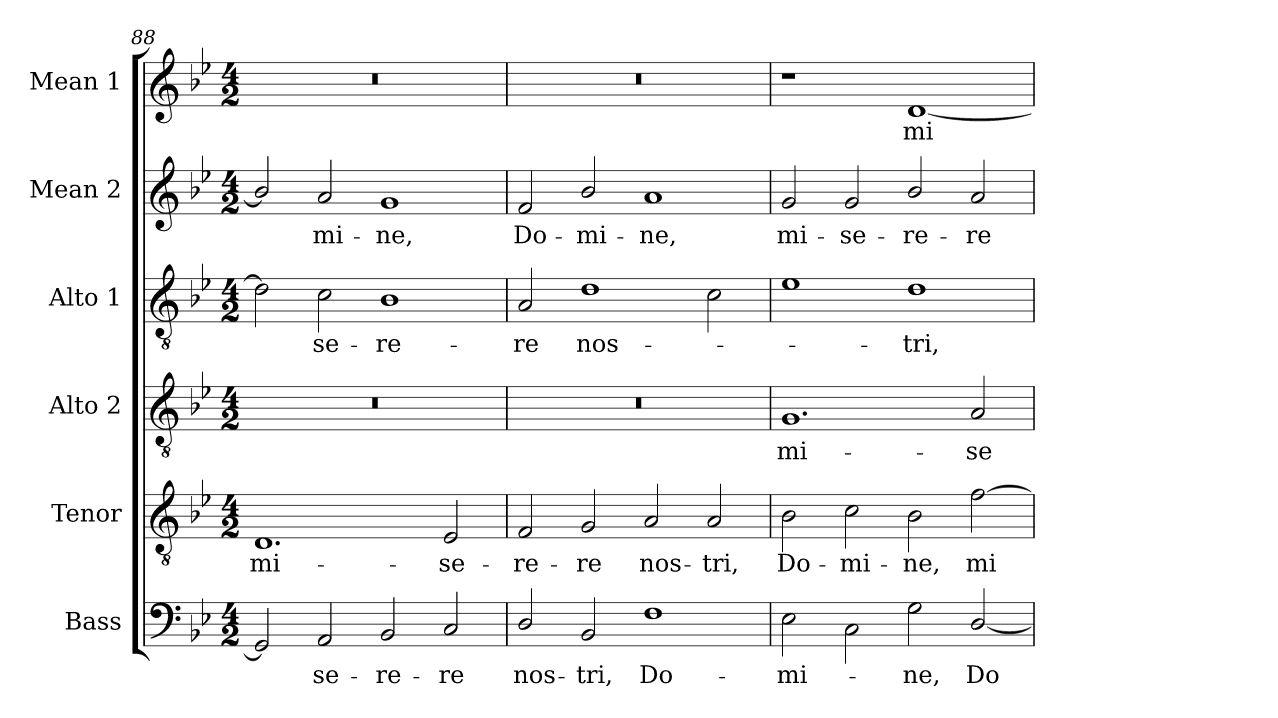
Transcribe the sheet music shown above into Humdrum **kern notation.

**kern	**text	**kern	**text	**kern	**text	**kern	**text	**kern	**text	**kern	**text
*part6	*part6	*part5	*part5	*part4	*part4	*part3	*part3	*part2	*part2	*part1	*part1
*staff6	*staff6	*staff5	*staff5	*staff4	*staff4	*staff3	*staff3	*staff2	*staff2	*staff1	*staff1
*I"Bass	*	*I"Tenor	*	*I"Alto 2	*	*I"Alto 1	*	*I"Mean 2	*	*I"Mean 1	*
*I'B.	*	*I'T.	*	*I'A2.	*	*I'A1	*	*I'M2.	*	*I'M1.	*
*clefF4	*	*clefGv2	*	*clefGv2	*	*clefGv2	*	*clefG2	*	*clefG2	*
*	*	*ITrd7c12	*	*ITrd7c12	*	*ITrd7c12	*	*	*	*	*
*k[b-e-]	*	*k[b-e-]	*	*k[b-e-]	*	*k[b-e-]	*	*k[b-e-]	*	*k[b-e-]	*
*g:	*	*g:	*	*g:	*	*g:	*	*g:	*	*g:	*
*M4/2	*	*M4/2	*	*M4/2	*	*M4/2	*	*M4/2	*	*M4/2	*
=88	=88	=88	=88	=88	=88	=88	=88	=88	=88	=88	=88
!	!	!	!LO:LY:b:color=#000000	!LO:N:vis=1	!	!	!	!	!	!LO:N:vis=1	!
2GGi/]	.	1.DDi	mi-	0r	.	2Di\]	.	2b-i/]	.	0r	.
!	!LO:LY:b:color=#000000	!	!	!	!	!	!	!	!	!	!
!	!	!	!	!	!	!	!LO:LY:b:color=#000000	!	!	!	!
!	!	!	!	!	!	!	!	!	!LO:LY:b:color=#000000	!	!
2AAi/	-se-	.	.	.	.	2Ci\	-se-	2ai/	-mi-	.	.
!	!LO:LY:b:color=#000000	!	!	!	!	!	!	!	!	!	!
!	!	!	!	!	!	!	!LO:LY:b:color=#000000	!	!	!	!
!	!	!	!	!	!	!	!	!	!LO:LY:b:color=#000000	!	!
2BB-i/	-re-	.	.	.	.	1BB-i	-re-	1gi	-ne,	.	.
!	!LO:LY:b:color=#000000	!	!	!	!	!	!	!	!	!	!
!	!	!	!LO:LY:b:color=#000000	!	!	!	!	!	!	!	!
2Ci/	-re	2EE-i/	-se-	.	.	.	.	.	.	.	.
=89	=89	=89	=89	=89	=89	=89	=89	=89	=89	=89	=89
!	!LO:LY:b:color=#000000	!	!	!	!	!	!	!	!	!	!
!	!	!	!LO:LY:b:color=#000000	!LO:N:vis=1	!	!	!	!	!	!	!
!	!	!	!	!	!	!	!LO:LY:b:color=#000000	!	!	!	!
!	!	!	!	!	!	!	!	!	!LO:LY:b:color=#000000	!LO:N:vis=1	!
2Di/	nos-	2FFi/	-re-	0r	.	2AAi/	-re	2fi/	Do-	0r	.
!	!LO:LY:b:color=#000000	!	!	!	!	!	!	!	!	!	!
!	!	!	!LO:LY:b:color=#000000	!	!	!	!	!	!	!	!
!	!	!	!	!	!	!	!LO:LY:b:color=#000000	!	!	!	!
!	!	!	!	!	!	!	!	!	!LO:LY:b:color=#000000	!	!
2BB-i/	-tri,	2GGi/	-re	.	.	1Di	nos-	2b-i/	-mi-	.	.
!	!LO:LY:b:color=#000000	!	!	!	!	!	!	!	!	!	!
!	!	!	!LO:LY:b:color=#000000	!	!	!	!	!	!	!	!
!	!	!	!	!	!	!	!	!	!LO:LY:b:color=#000000	!	!
1Fi	Do-	2AAi/	nos-	.	.	.	.	1ai	-ne,	.	.
!	!	!	!LO:LY:b:color=#000000	!	!	!	!	!	!	!	!
.	.	2AAi/	-tri,	.	.	2Ci\	.	.	.	.	.
!!LO:PB:g=z
=90	=90	=90	=90	=90	=90	=90	=90	=90	=90	=90	=90
!	!LO:LY:b:color=#000000	!	!	!	!	!	!	!	!	!	!
!	!	!	!LO:LY:b:color=#000000	!	!	!	!	!	!	!	!
!	!	!	!	!	!LO:LY:b:color=#000000	!	!	!	!	!	!
!	!	!	!	!	!	!	!	!	!LO:LY:b:color=#000000	!	!
2E-i\	-mi-	2BB-i\	Do-	1.GGi	mi-	1E-i	.	2gi/	mi-	1r	.
!	!	!	!LO:LY:b:color=#000000	!	!	!	!	!	!	!	!
!	!	!	!	!	!	!	!	!	!LO:LY:b:color=#000000	!	!
2Ci\	.	2Ci\	-mi-	.	.	.	.	2gi/	-se-	.	.
!	!LO:LY:b:color=#000000	!	!	!	!	!	!	!	!	!	!
!	!	!	!LO:LY:b:color=#000000	!	!	!	!	!	!	!	!
!	!	!	!	!	!	!	!LO:LY:b:color=#000000	!	!	!	!
!	!	!	!	!	!	!	!	!	!LO:LY:b:color=#000000	!	!
!	!	!	!	!	!	!	!	!	!	!	!LO:LY:b:color=#000000
2Gi\	-ne,	2BB-i\	-ne,	.	.	1Di	-tri,	2b-i/	-re-	[<1di	mi-
!	!LO:LY:b:color=#000000	!	!	!	!	!	!	!	!	!	!
!	!	!	!LO:LY:b:color=#000000	!	!	!	!	!	!	!	!
!	!	!	!	!	!LO:LY:b:color=#000000	!	!	!	!	!	!
!	!	!	!	!	!	!	!	!	!LO:LY:b:color=#000000	!	!
[<2Di/	Do-	[>2Fi\	mi-	2AAi/	-se-	.	.	2ai/	-re	.	.
=	=	=	=	=	=	=	=	=	=	=	=
*-	*-	*-	*-	*-	*-	*-	*-	*-	*-	*-	*-
